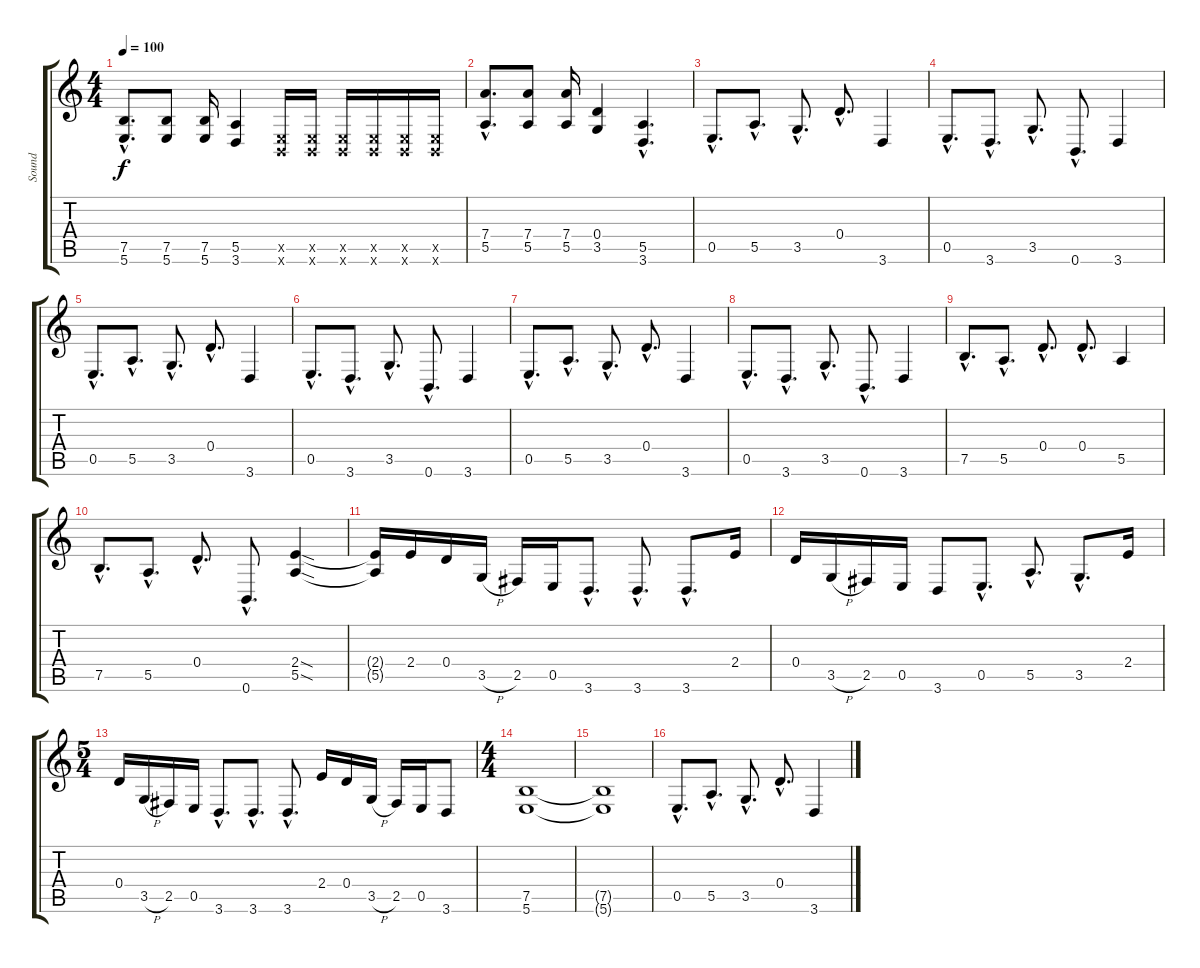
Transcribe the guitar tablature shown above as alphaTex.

\track ("Sound" "Sound") {instrument overdrivenguitar}
\staff {score tabs}
\tuning (E4 B3 G3 D3 E2 B1) {hide}
\ts (4 4)
\tempo 100
\clef g2
\ks c
(7.5{hac} 5.6{hac}).8{d dy f} (7.5 5.6).8 (7.5 5.6).16 (5.5 3.6).4 (0.5{x} 0.6{x}).16 (0.5{x} 0.6{x}).16 (0.5{x} 0.6{x}).16 (0.5{x} 0.6{x}).16 (0.5{x} 0.6{x}).16 (0.5{x} 0.6{x}).16 |
(7.4{hac} 5.5{hac}).8{d} (7.4 5.5).8 (7.4 5.5).16 (0.4 3.5).4 (5.5{hac} 3.6{hac}).4{d} |
0.5{hac}.8{d} 5.5{hac}.8{d} 3.5{hac}.8{d} 0.4{hac}.8{d} 3.6.4 |
0.5{hac}.8{d} 3.6{hac}.8{d} 3.5{hac}.8{d} 0.6{hac}.8{d} 3.6.4 |
0.5{hac}.8{d} 5.5{hac}.8{d} 3.5{hac}.8{d} 0.4{hac}.8{d} 3.6.4 |
0.5{hac}.8{d} 3.6{hac}.8{d} 3.5{hac}.8{d} 0.6{hac}.8{d} 3.6.4 |
0.5{hac}.8{d} 5.5{hac}.8{d} 3.5{hac}.8{d} 0.4{hac}.8{d} 3.6.4 |
0.5{hac}.8{d} 3.6{hac}.8{d} 3.5{hac}.8{d} 0.6{hac}.8{d} 3.6.4 |
7.5{hac}.8{d} 5.5{hac}.8{d} 0.4{hac}.8{d} 0.4{hac}.8{d} 5.5.4 |
7.5{hac}.8{d} 5.5{hac}.8{d} 0.4{hac}.8{d} 0.6{hac}.8{d} (2.4{sod} 5.5{sod}).4 |
(2.4{t} 5.5{t}).16 2.4.16 0.4.16 3.5{h}.16 2.5.16 0.5.16 3.6{hac}.8{d} 3.6{hac}.8{d} 3.6{hac}.8{d} 2.4.16 |
0.4.16 3.5{h}.16 2.5.16 0.5.16 3.6.8 0.5{hac}.8{d} 5.5{hac}.8{d} 3.5{hac}.8{d} 2.4.16 |
\ts (5 4)
0.4.16 3.5{h}.16 2.5.16 0.5.16 3.6{hac}.8{d} 3.6{hac}.8{d} 3.6{hac}.8{d} 2.4.16 0.4.16 3.5{h}.16 2.5.16 0.5.16 3.6.8 |
\ts (4 4)
(7.5 5.6).1 |
(7.5{t} 5.6{t}).1 |
0.5{hac}.8{d} 5.5{hac}.8{d} 3.5{hac}.8{d} 0.4{hac}.8{d} 3.6.4
